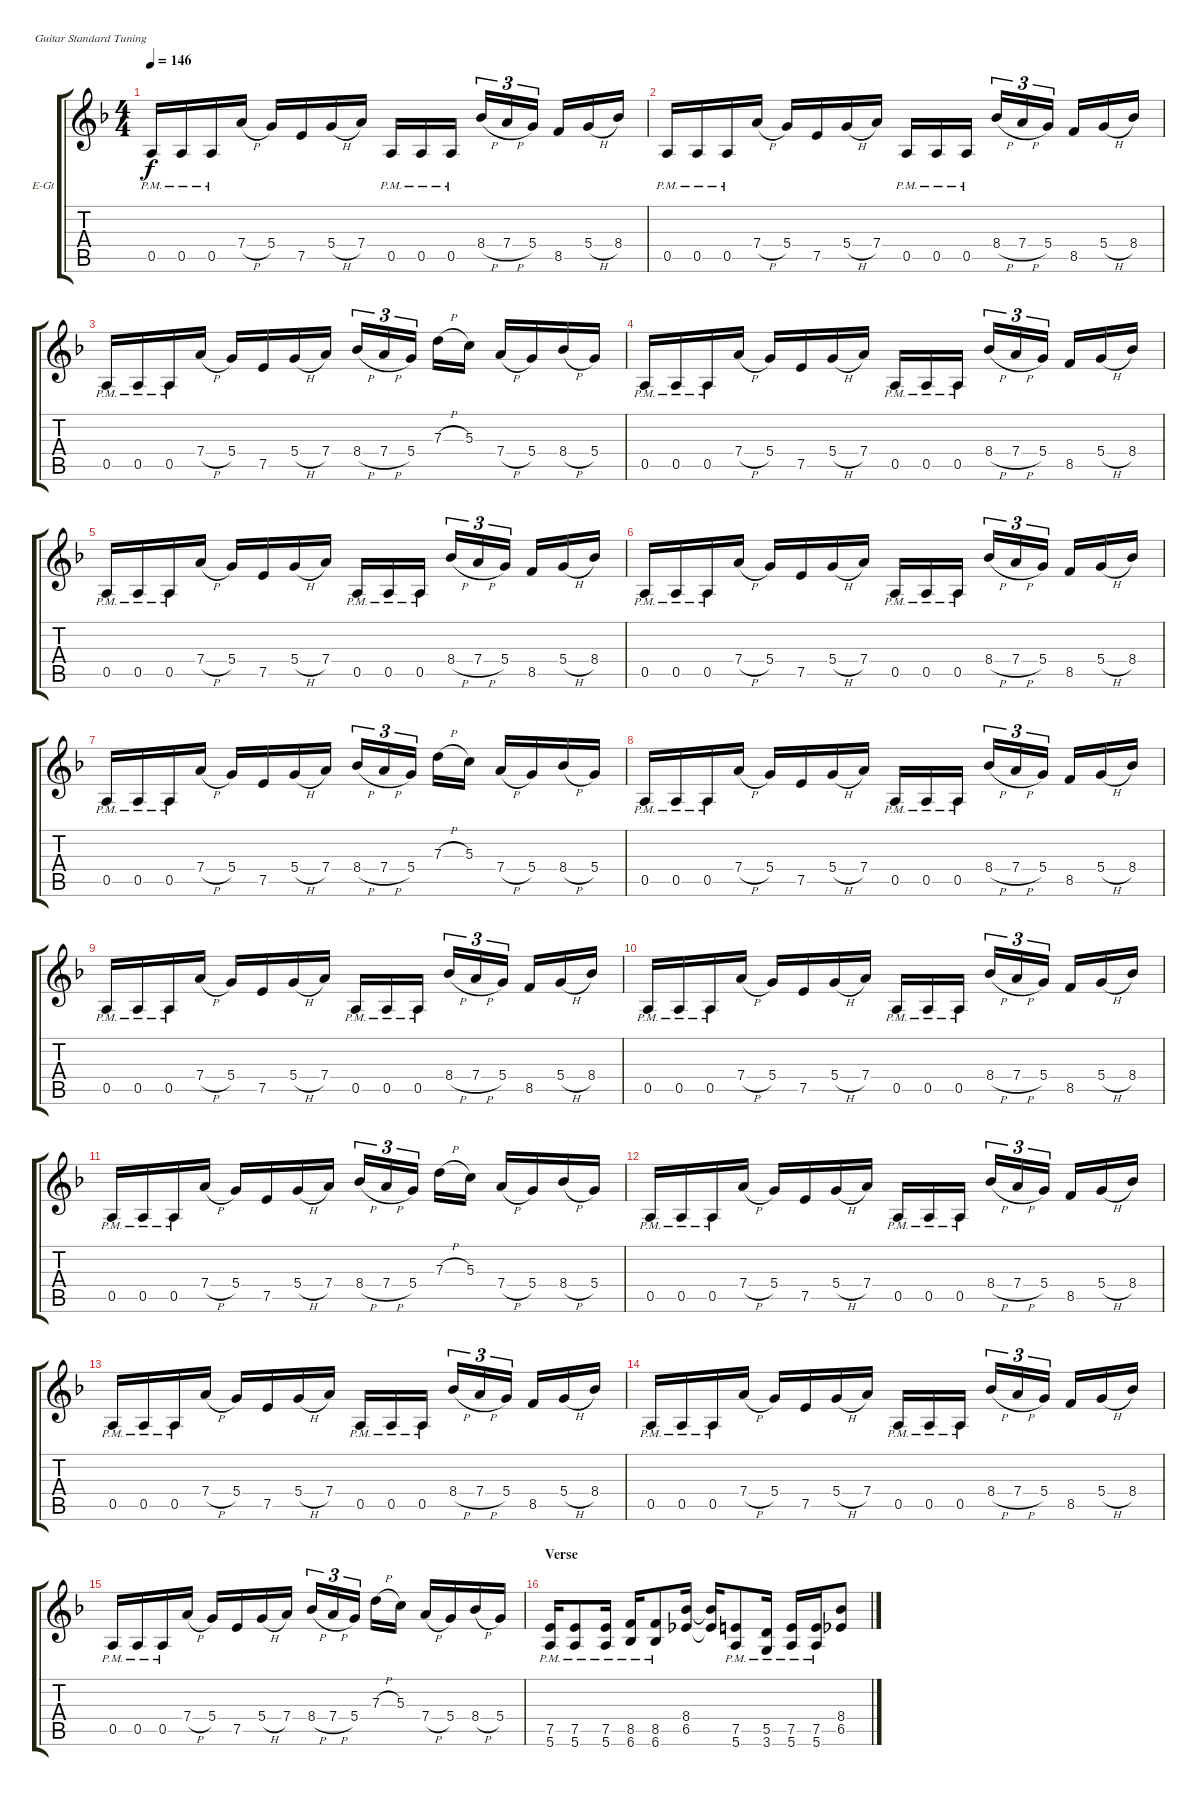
\defaultSystemsLayout 4
\bracketExtendMode groupsimilarinstruments
\firstSystemTrackNameOrientation horizontal
\otherSystemsTrackNameOrientation horizontal
\track ("Dave Mustaine (Rhythm 2)" "E-Gt") {instrument distortionguitar}
\staff {score tabs}
\tuning (E4 B3 G3 D3 A2 E2)
\ts (4 4)
\tempo 146
\clef g2
\ks dminor
0.5{pm}.16{dy f} 0.5{pm}.16 0.5{pm}.16 7.4{h}.16 5.4.16 7.5.16 5.4{h}.16 7.4.16 0.5{pm}.16 0.5{pm}.16 0.5{pm}.16 8.4{h}.16{tu (3 2)} 7.4{h}.16{tu (3 2)} 5.4.16{tu (3 2)} 8.5.16 5.4{h}.16 8.4.16 |
0.5{pm}.16 0.5{pm}.16 0.5{pm}.16 7.4{h}.16 5.4.16 7.5.16 5.4{h}.16 7.4.16 0.5{pm}.16 0.5{pm}.16 0.5{pm}.16 8.4{h}.16{tu (3 2)} 7.4{h}.16{tu (3 2)} 5.4.16{tu (3 2)} 8.5.16 5.4{h}.16 8.4.16 |
0.5{pm}.16 0.5{pm}.16 0.5{pm}.16 7.4{h}.16 5.4.16 7.5.16 5.4{h}.16 7.4.16 8.4{h}.16{tu (3 2)} 7.4{h}.16{tu (3 2)} 5.4.16{tu (3 2)} 7.3{h}.16 5.3.16 7.4{h}.16 5.4.16 8.4{h}.16 5.4.16 |
0.5{pm}.16 0.5{pm}.16 0.5{pm}.16 7.4{h}.16 5.4.16 7.5.16 5.4{h}.16 7.4.16 0.5{pm}.16 0.5{pm}.16 0.5{pm}.16 8.4{h}.16{tu (3 2)} 7.4{h}.16{tu (3 2)} 5.4.16{tu (3 2)} 8.5.16 5.4{h}.16 8.4.16 |
0.5{pm}.16 0.5{pm}.16 0.5{pm}.16 7.4{h}.16 5.4.16 7.5.16 5.4{h}.16 7.4.16 0.5{pm}.16 0.5{pm}.16 0.5{pm}.16 8.4{h}.16{tu (3 2)} 7.4{h}.16{tu (3 2)} 5.4.16{tu (3 2)} 8.5.16 5.4{h}.16 8.4.16 |
0.5{pm}.16 0.5{pm}.16 0.5{pm}.16 7.4{h}.16 5.4.16 7.5.16 5.4{h}.16 7.4.16 0.5{pm}.16 0.5{pm}.16 0.5{pm}.16 8.4{h}.16{tu (3 2)} 7.4{h}.16{tu (3 2)} 5.4.16{tu (3 2)} 8.5.16 5.4{h}.16 8.4.16 |
0.5{pm}.16 0.5{pm}.16 0.5{pm}.16 7.4{h}.16 5.4.16 7.5.16 5.4{h}.16 7.4.16 8.4{h}.16{tu (3 2)} 7.4{h}.16{tu (3 2)} 5.4.16{tu (3 2)} 7.3{h}.16 5.3.16 7.4{h}.16 5.4.16 8.4{h}.16 5.4.16 |
0.5{pm}.16 0.5{pm}.16 0.5{pm}.16 7.4{h}.16 5.4.16 7.5.16 5.4{h}.16 7.4.16 0.5{pm}.16 0.5{pm}.16 0.5{pm}.16 8.4{h}.16{tu (3 2)} 7.4{h}.16{tu (3 2)} 5.4.16{tu (3 2)} 8.5.16 5.4{h}.16 8.4.16 |
0.5{pm}.16 0.5{pm}.16 0.5{pm}.16 7.4{h}.16 5.4.16 7.5.16 5.4{h}.16 7.4.16 0.5{pm}.16 0.5{pm}.16 0.5{pm}.16 8.4{h}.16{tu (3 2)} 7.4{h}.16{tu (3 2)} 5.4.16{tu (3 2)} 8.5.16 5.4{h}.16 8.4.16 |
0.5{pm}.16 0.5{pm}.16 0.5{pm}.16 7.4{h}.16 5.4.16 7.5.16 5.4{h}.16 7.4.16 0.5{pm}.16 0.5{pm}.16 0.5{pm}.16 8.4{h}.16{tu (3 2)} 7.4{h}.16{tu (3 2)} 5.4.16{tu (3 2)} 8.5.16 5.4{h}.16 8.4.16 |
0.5{pm}.16 0.5{pm}.16 0.5{pm}.16 7.4{h}.16 5.4.16 7.5.16 5.4{h}.16 7.4.16 8.4{h}.16{tu (3 2)} 7.4{h}.16{tu (3 2)} 5.4.16{tu (3 2)} 7.3{h}.16 5.3.16 7.4{h}.16 5.4.16 8.4{h}.16 5.4.16 |
0.5{pm}.16 0.5{pm}.16 0.5{pm}.16 7.4{h}.16 5.4.16 7.5.16 5.4{h}.16 7.4.16 0.5{pm}.16 0.5{pm}.16 0.5{pm}.16 8.4{h}.16{tu (3 2)} 7.4{h}.16{tu (3 2)} 5.4.16{tu (3 2)} 8.5.16 5.4{h}.16 8.4.16 |
0.5{pm}.16 0.5{pm}.16 0.5{pm}.16 7.4{h}.16 5.4.16 7.5.16 5.4{h}.16 7.4.16 0.5{pm}.16 0.5{pm}.16 0.5{pm}.16 8.4{h}.16{tu (3 2)} 7.4{h}.16{tu (3 2)} 5.4.16{tu (3 2)} 8.5.16 5.4{h}.16 8.4.16 |
0.5{pm}.16 0.5{pm}.16 0.5{pm}.16 7.4{h}.16 5.4.16 7.5.16 5.4{h}.16 7.4.16 0.5{pm}.16 0.5{pm}.16 0.5{pm}.16 8.4{h}.16{tu (3 2)} 7.4{h}.16{tu (3 2)} 5.4.16{tu (3 2)} 8.5.16 5.4{h}.16 8.4.16 |
0.5{pm}.16 0.5{pm}.16 0.5{pm}.16 7.4{h}.16 5.4.16 7.5.16 5.4{h}.16 7.4.16 8.4{h}.16{tu (3 2)} 7.4{h}.16{tu (3 2)} 5.4.16{tu (3 2)} 7.3{h}.16 5.3.16 7.4{h}.16 5.4.16 8.4{h}.16 5.4.16 |
\section ("" "Verse")
(7.5{pm} 5.6{pm}).16 (7.5{pm} 5.6{pm}).8 (7.5{pm} 5.6{pm}).16 (8.5{pm} 6.6{pm}).16 (8.5{pm} 6.6{pm}).8 (8.4 6.5).16 (8.4{t} 6.5{t}).16 (7.5{pm} 5.6{pm}).8 (5.5{pm} 3.6{pm}).16 (7.5{pm} 5.6{pm}).16 (7.5{pm} 5.6{pm}).16 (8.4 6.5).8
